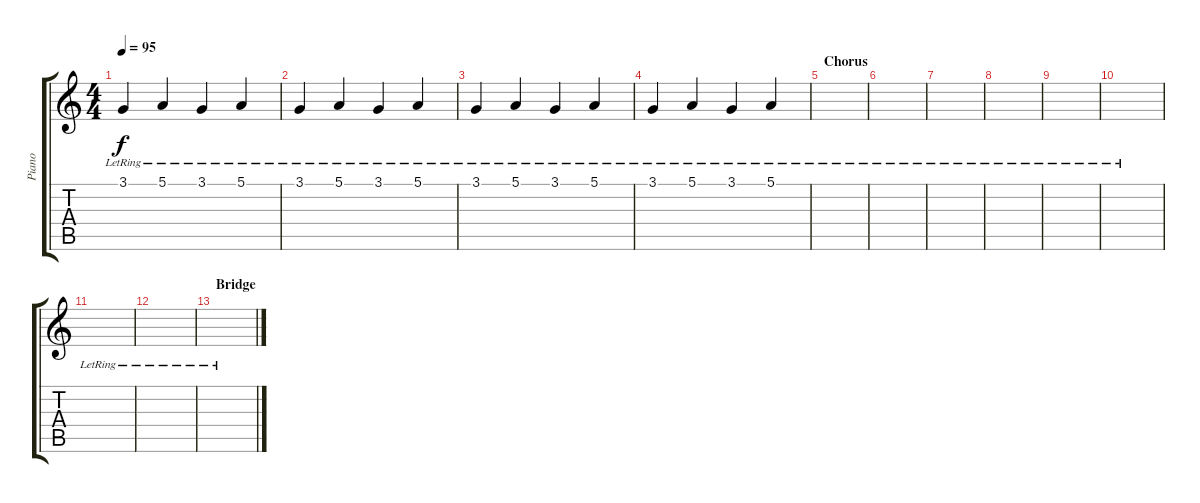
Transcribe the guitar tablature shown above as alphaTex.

\track ("Piano" "Piano") {instrument electricgrandpiano}
\staff {score tabs}
\tuning (E4 B3 G3 D3 A2 E2) {hide}
\ts (4 4)
\tempo 95
\clef g2
\ks c
3.1{lr}.4{dy f} 5.1{lr}.4 3.1{lr}.4 5.1{lr}.4 |
3.1{lr}.4 5.1{lr}.4 3.1{lr}.4 5.1{lr}.4 |
3.1{lr}.4 5.1{lr}.4 3.1{lr}.4 5.1{lr}.4 |
3.1{lr}.4 5.1{lr}.4 3.1{lr}.4 5.1{lr}.4 |
\section ("" "Chorus")
|
|
|
|
|
|
|
|
\section ("" "Bridge")
